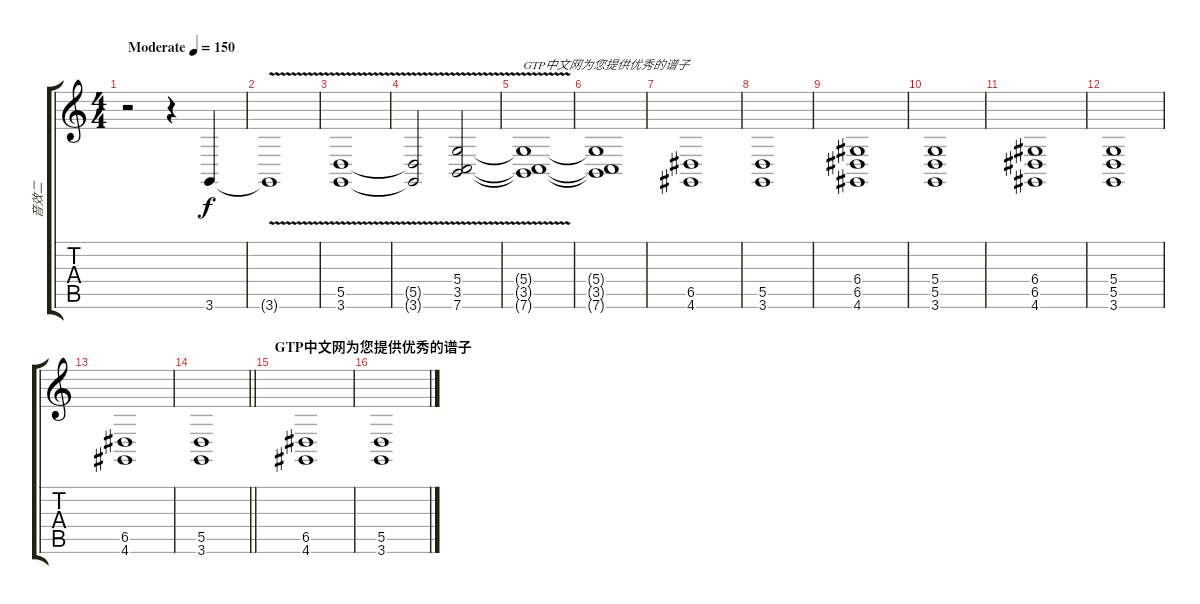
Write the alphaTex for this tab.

\track ("音效二" "音效二") {instrument churchorgan}
\staff {score tabs}
\tuning (E4 B3 G3 D3 A2 E2) {hide}
\ts (4 4)
\tempo (150 "Moderate")
\clef g2
\ks c
r.2{dy f instrument churchorgan} r.4 3.6.4 |
3.6{v t}.1 |
(5.5{v} 3.6{v}).1 |
(5.5{t} 3.6{t}).2 (5.4 3.5 7.6{v}).2 |
(5.4{t} 3.5{t} 7.6{t}).1{txt "GTP中文网为您提供优秀的谱子"} |
(5.4{t} 3.5{t} 7.6{t}).1 |
(6.5 4.6).1 |
(5.5 3.6).1 |
(6.4 6.5 4.6).1{volume 12} |
(5.4 5.5 3.6).1 |
(6.4 6.5 4.6).1{volume 10} |
(5.4 5.5 3.6).1 |
(6.5 4.6).1{volume 10} |
\barLineRight lightlight
(5.5 3.6).1 |
\section ("" "GTP中文网为您提供优秀的谱子")
(6.5 4.6).1 |
(5.5 3.6).1
